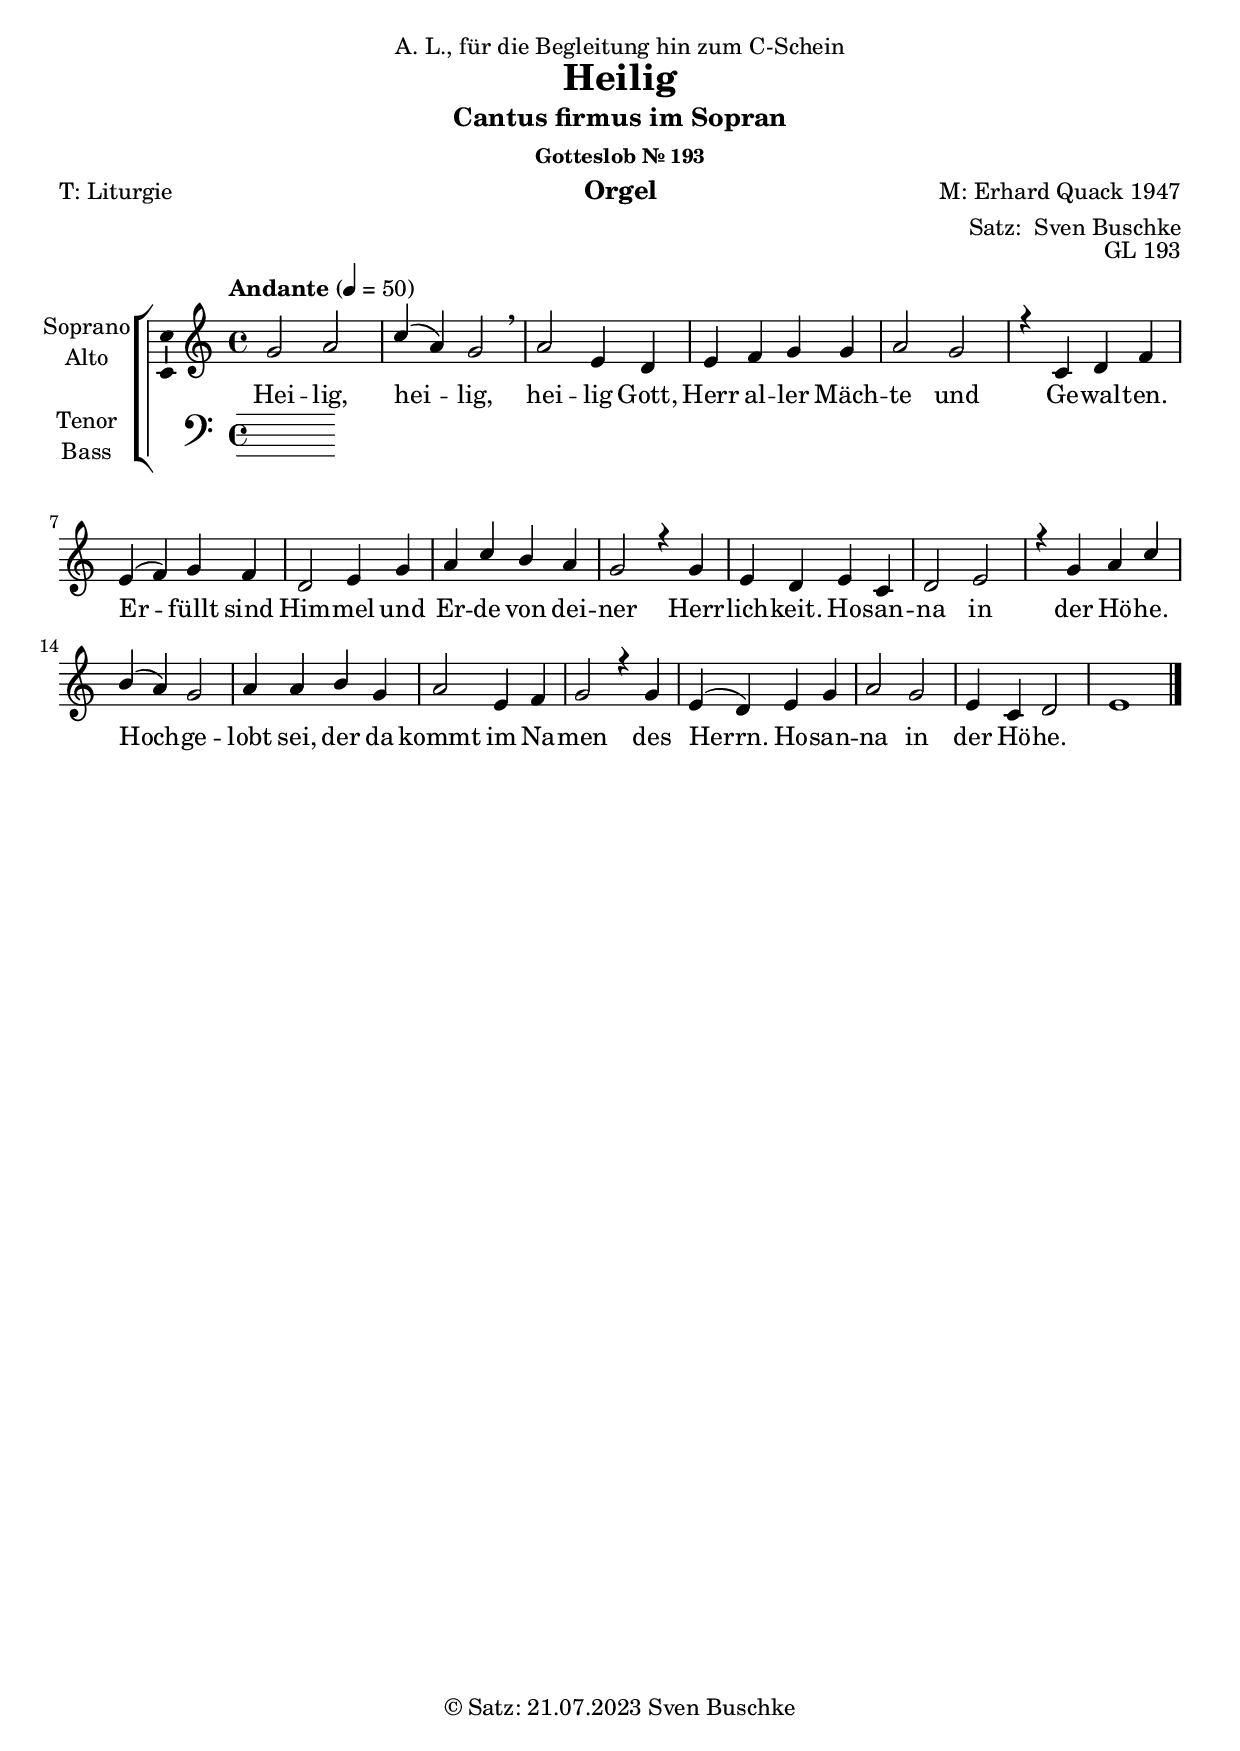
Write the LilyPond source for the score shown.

\version "2.24.1"
\language "english"

\include "predefined-guitar-fretboards.ly"

\header {
  dedication = "A. L., für die Begleitung hin zum C-Schein"
  title = "Heilig"
  subsubtitle = "Gotteslob Nr. 193"
  instrument = "Orgel"
  composer = "M: Erhard Quack 1947"
  arranger = \markup { "Satz: " \with-url #"https://buschke.com" "Sven Buschke" }
  poet = "T: Liturgie"
  meter = ""
  piece = ""
  opus = "GL 193"
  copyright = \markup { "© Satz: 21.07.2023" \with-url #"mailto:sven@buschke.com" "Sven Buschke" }
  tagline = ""
}

global = {
  \key c \major
  \time 4/4
  \tempo "Andante" 4=50
}

scoreASoprano = \relative c'' {
  \global
  % Music follows here.
  g2 a c4(a) g2\breathe
  a e4 d e f g g a2 g r4
  c, d f e(f) g f d2 e4 g a c b a g2 r4
  g e d e c d2 e r4
  g a c b(a) g2 a4 a b g a2 e4 f g2 r4
  g e(d) e g a2 g e4 c d2 e1
  \bar "|."
}

scoreAAlto = \relative c' {
  \global
  % Music follows here.
}

scoreATenor = \relative c' {
  \global
  % Music follows here.
}

scoreABass = \relative c {
  \global
  % Music follows here.
}

scoreAVerse = \lyricmode {
  % Lyrics follow here.
  Hei -- lig, hei -- lig, hei -- lig
  Gott, Herr al -- ler Mäch -- te und Ge -- wal -- ten.
  Er -- füllt sind Him -- mel und Er -- de von dei -- ner Herr -- lich -- keit.
  Ho -- san -- na in der Hö -- he.
  Hoch -- ge -- lobt sei, der da kommt im Na -- men des Herrn.
  Ho -- san -- na in der Hö -- he.
}

scoreAChordNames = \chordmode {
  \global
  \germanChords
  % Chords follow here.
}

scoreAFigBass = \figuremode {
  \global
  % Figures follow here.
}

scoreAChoirPart = \new ChoirStaff <<
  \new Staff \with {
    midiInstrument = "choir aahs"
    instrumentName = \markup \center-column { "Soprano" "Alto" }
  } <<
    \new Voice = "soprano" \with {
      \consists "Ambitus_engraver"
    } { \voiceOne \scoreASoprano }
    \new Voice = "alto" \with {
      \consists "Ambitus_engraver"
      \override Ambitus #'X-offset = #2.0
    } { \voiceTwo \scoreAAlto }
  >>
  \new Lyrics \with {
    \override VerticalAxisGroup #'staff-affinity = #CENTER
  } \lyricsto "soprano" \scoreAVerse
  \new Staff \with {
    midiInstrument = "choir aahs"
    instrumentName = \markup \center-column { "Tenor" "Bass" }
  } <<
    \clef bass
    \new Voice = "tenor" \with {
      \consists "Ambitus_engraver"
    } { \voiceOne \scoreATenor }
    \new Voice = "bass" \with {
      \consists "Ambitus_engraver"
      \override Ambitus #'X-offset = #2.0
    } { \voiceTwo \scoreABass }
  >>
>>

scoreAChordsPart = <<
  \new ChordNames \scoreAChordNames
  %   \scoreAChordNames
  %   \new FretBoards \scoreAChordNames
>>

scoreABassFiguresPart = \new FiguredBass \with {
  useBassFigureExtenders = ##t
} \scoreAFigBass

\bookpart {
  \header {
    subtitle = "Cantus firmus im Sopran"
  }
  \score {
    <<
      \scoreAChoirPart
      \scoreAChordsPart
      \scoreABassFiguresPart
    >>
    \layout { }
    \midi {
      \tempo 4=100
    }
  }
}

scoreBSoprano = \relative c'' {
  \global
  % Music follows here.
}

scoreBAlto = \relative c' {
  \global
  % Music follows here.
}

scoreBTenor = \relative c' {
  \global
  % Music follows here.
}

scoreBBass = \relative c {
  \global
  % Music follows here.
}

scoreBVerse = \lyricmode {
  % Lyrics follow here.
}

scoreBChordNames = \chordmode {
  \global
  \germanChords
  % Chords follow here.
}

scoreBFigBass = \figuremode {
  \global
  % Figures follow here.
}

scoreBChoirPart = \new ChoirStaff <<
  \new Staff \with {
    midiInstrument = "choir aahs"
    instrumentName = \markup \center-column { "Soprano" "Alto" }
  } <<
    \new Voice = "soprano" \with {
      \consists "Ambitus_engraver"
    } { \voiceOne \scoreBSoprano }
    \new Voice = "alto" \with {
      \consists "Ambitus_engraver"
      \override Ambitus #'X-offset = #2.0
    } { \voiceTwo \scoreBAlto }
  >>
  \new Lyrics \with {
    \override VerticalAxisGroup #'staff-affinity = #CENTER
  } \lyricsto "soprano" \scoreBVerse
  \new Staff \with {
    midiInstrument = "choir aahs"
    instrumentName = \markup \center-column { "Tenor" "Bass" }
  } <<
    \clef bass
    \new Voice = "tenor" \with {
      \consists "Ambitus_engraver"
    } { \voiceOne \scoreBTenor }
    \new Voice = "bass" \with {
      \consists "Ambitus_engraver"
      \override Ambitus #'X-offset = #2.0
    } { \voiceTwo \scoreBBass }
  >>
>>

scoreBChordsPart = <<
  \new ChordNames \scoreBChordNames
  %   \scoreBChordNames
  %   \new FretBoards \scoreBChordNames
>>

scoreBBassFiguresPart = \new FiguredBass \with {
  useBassFigureExtenders = ##t
} \scoreBFigBass

\bookpart {
  \header {
    subtitle = "Cantus firmus im Tenor"
  }
  \score {
    <<
      \scoreBChoirPart
      \scoreBChordsPart
      \scoreBBassFiguresPart
    >>
    \layout { }
    \midi {
      \tempo 4=100
    }
  }
}

scoreCSoprano = \relative c'' {
  \global
  % Music follows here.
}

scoreCAlto = \relative c' {
  \global
  % Music follows here.
}

scoreCTenor = \relative c' {
  \global
  % Music follows here.
}

scoreCBass = \relative c {
  \global
  % Music follows here.
}

scoreCVerse = \lyricmode {
  % Lyrics follow here.
}

scoreCChordNames = \chordmode {
  \global
  \germanChords
  % Chords follow here.
}

scoreCFigBass = \figuremode {
  \global
  % Figures follow here.
}

scoreCChoirPart = \new ChoirStaff <<
  \new Staff \with {
    midiInstrument = "choir aahs"
    instrumentName = \markup \center-column { "Soprano" "Alto" }
  } <<
    \new Voice = "soprano" \with {
      \consists "Ambitus_engraver"
    } { \voiceOne \scoreCSoprano }
    \new Voice = "alto" \with {
      \consists "Ambitus_engraver"
      \override Ambitus #'X-offset = #2.0
    } { \voiceTwo \scoreCAlto }
  >>
  \new Lyrics \with {
    \override VerticalAxisGroup #'staff-affinity = #CENTER
  } \lyricsto "soprano" \scoreCVerse
  \new Staff \with {
    midiInstrument = "choir aahs"
    instrumentName = \markup \center-column { "Tenor" "Bass" }
  } <<
    \clef bass
    \new Voice = "tenor" \with {
      \consists "Ambitus_engraver"
    } { \voiceOne \scoreCTenor }
    \new Voice = "bass" \with {
      \consists "Ambitus_engraver"
      \override Ambitus #'X-offset = #2.0
    } { \voiceTwo \scoreCBass }
  >>
>>

scoreCChordsPart = <<
  \new ChordNames \scoreCChordNames
  %   \scoreCChordNames
  %   \new FretBoards \scoreCChordNames
>>

scoreCBassFiguresPart = \new FiguredBass \with {
  useBassFigureExtenders = ##t
} \scoreCFigBass

\bookpart {
  \header {
    subtitle = "Cantus firmus im Bass"
  }
  \score {
    <<
      \scoreCChoirPart
      \scoreCChordsPart
      \scoreCBassFiguresPart
    >>
    \layout { }
    \midi {
      \tempo 4=100
    }
  }
}

scoreDSoprano = \relative c'' {
  \global
  % Music follows here.
}

scoreDAlto = \relative c' {
  \global
  % Music follows here.
}

scoreDTenor = \relative c' {
  \global
  % Music follows here.
}

scoreDBass = \relative c {
  \global
  % Music follows here.
}

scoreDVerse = \lyricmode {
  % Lyrics follow here.
}

scoreDChordNames = \chordmode {
  \global
  \germanChords
  % Chords follow here.
}

scoreDFigBass = \figuremode {
  \global
  % Figures follow here.
}

scoreDChoirPart = \new ChoirStaff <<
  \new Staff \with {
    midiInstrument = "choir aahs"
    instrumentName = \markup \center-column { "Soprano" "Alto" }
  } <<
    \new Voice = "soprano" \with {
      \consists "Ambitus_engraver"
    } { \voiceOne \scoreDSoprano }
    \new Voice = "alto" \with {
      \consists "Ambitus_engraver"
      \override Ambitus #'X-offset = #2.0
    } { \voiceTwo \scoreDAlto }
  >>
  \new Lyrics \with {
    \override VerticalAxisGroup #'staff-affinity = #CENTER
  } \lyricsto "soprano" \scoreDVerse
  \new Staff \with {
    midiInstrument = "choir aahs"
    instrumentName = \markup \center-column { "Tenor" "Bass" }
  } <<
    \clef bass
    \new Voice = "tenor" \with {
      \consists "Ambitus_engraver"
    } { \voiceOne \scoreDTenor }
    \new Voice = "bass" \with {
      \consists "Ambitus_engraver"
      \override Ambitus #'X-offset = #2.0
    } { \voiceTwo \scoreDBass }
  >>
>>

scoreDChordsPart = <<
  \new ChordNames \scoreDChordNames
  %   \scoreDChordNames
  %   \new FretBoards \scoreDChordNames
>>

scoreDBassFiguresPart = \new FiguredBass \with {
  useBassFigureExtenders = ##t
} \scoreDFigBass

\bookpart {
  \header {
    subtitle = "Cantus firmus im Alt"
  }
  \score {
    <<
      \scoreDChoirPart
      \scoreDChordsPart
      \scoreDBassFiguresPart
    >>
    \layout { }
    \midi {
      \tempo 4=100
    }
  }
}